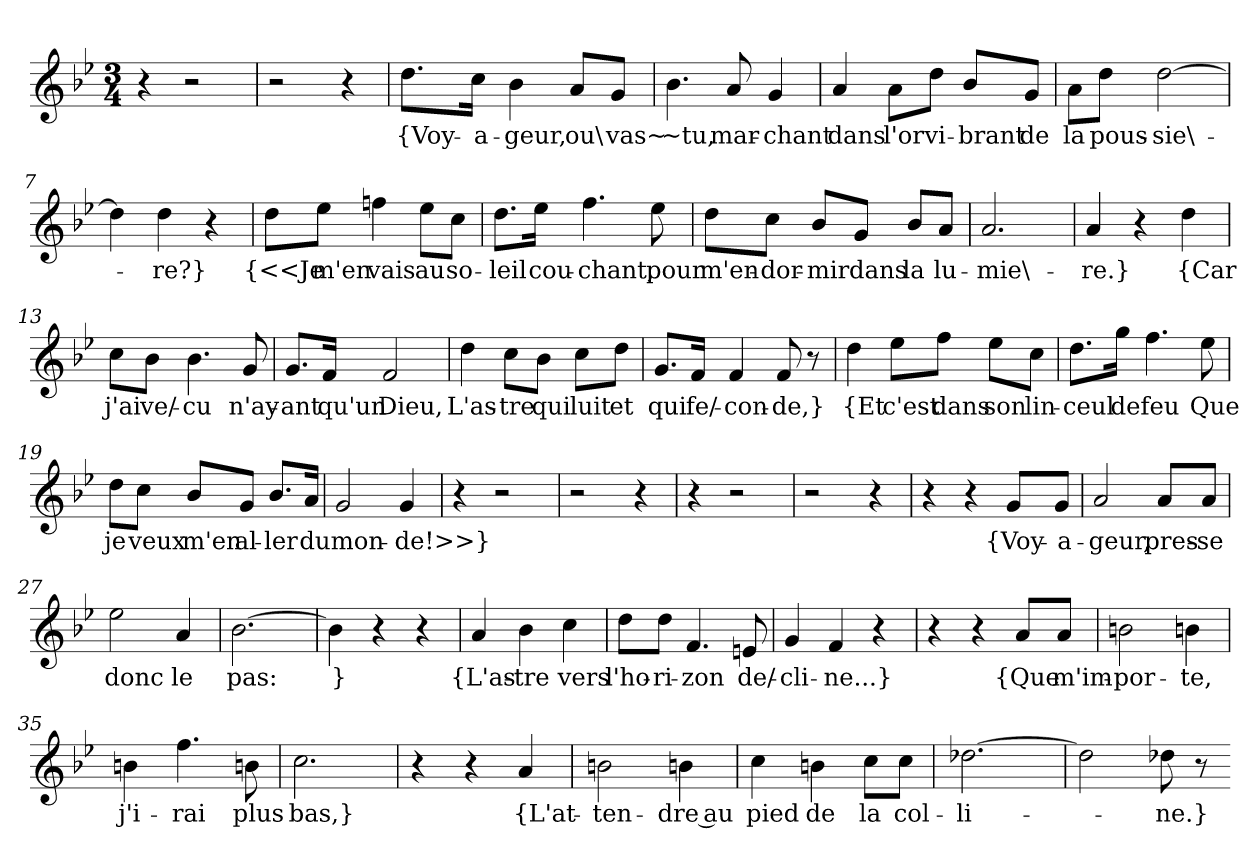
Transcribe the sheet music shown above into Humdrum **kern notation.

**kern	**text
*part1	*part1
*staff1	*staff1
*clefG2	*
*k[b-e-]	*
*M3/4	*
*MM112	*
=1	=1
4r	.
2r	.
=2	=2
2r	.
4r	.
=3	=3
8.dd\L	{Voy-
16cc\Jk	-a-
4b-	-geur,
8a/L	ou\
8g/J	vas~
=4	=4
4.b-	~tu,
8a	mar-
4g	-chant
=5	=5
4a	dans
8a\L	l'or
8dd\J	vi-
8b-/L	-brant
8g/J	de
=6	=6
8a\L	la
8dd\J	pous-
[2dd	-sie\-
=7	=7
4dd]	.
4dd	-re?}
4r	.
=8	=8
8dd\L	{<<Je
8ee-\J	m'en
4ffn	vais
8ee-\L	au
8cc\J	so-
=9	=9
8.dd\L	-leil
16ee-\Jk	cou-
4.ff	-chant,
8ee-	pour
=10	=10
8dd\L	m'en-
8cc\J	-dor-
8b-/L	-mir
8g/J	dans
8b-/L	la
8a/J	lu-
=11	=11
2.a	-mie\-
=12	=12
4a	-re.}
4r	.
4dd	{Car
=13	=13
8cc\L	j'ai
8b-\J	ve/-
4.b-	-cu
8g	n'ay-
=14	=14
8.g/L	-ant
16f/Jk	qu'un
2f	Dieu,
=15	=15
4dd	L'as-
8cc\L	-tre
8b-\J	qui
8cc\L	luit
8dd\J	et
=16	=16
8.g/L	qui
16f/Jk	fe/-
4f	-con-
8f	-de,}
8r	.
=17	=17
4dd	{Et
8ee-\L	c'est
8ff\J	dans
8ee-\L	son
8cc\J	lin-
=18	=18
8.dd\L	-ceul
16gg\Jk	de
4.ff	feu
8ee-	Que
=19	=19
8dd\L	je
8cc\J	veux
8b-/L	m'en
8g/J	al-
8.b-/L	-ler
16a/Jk	du
=20	=20
2g	mon-
4g	-de!>>}
=21	=21
4r	.
2r	.
=22	=22
2r	.
4r	.
=23	=23
4r	.
2r	.
=24	=24
2r	.
4r	.
=25	=25
4r	.
4r	.
8g/L	{Voy-
8g/J	-a-
=26	=26
2a	-geur,
8a/L	pres-
8a/J	-se
=27	=27
2ee-	donc
4a	le
=28	=28
[2.b-	pas:
=29	=29
4b-]	}
4r	.
4r	.
=30	=30
4a	{L'as-
4b-	-tre
4cc	vers
=31	=31
8dd\L	l'ho-
8dd\J	-ri-
4.f	-zon
8en	de/-
=32	=32
4g	-cli-
4f	-ne...}
4r	.
=33	=33
4r	.
4r	.
8a/L	{Que
8a/J	m'im-
=34	=34
2bn	-por-
4bn	-te,
=35	=35
4bn	j'i-
4.ff	-rai
8bn	plus
=36	=36
2.cc	bas,}
=37	=37
4r	.
4r	.
4a	{L'at-
=38	=38
2bn	-ten-
4bn	-dre au
=39	=39
4cc	pied
4bn	de
8cc\L	la
8cc\J	col-
=40	=40
[2.dd-X	-li-
=41	=41
2dd-]	.
8dd-X	-ne.}
8r	.
=-	=-
*-	*-
